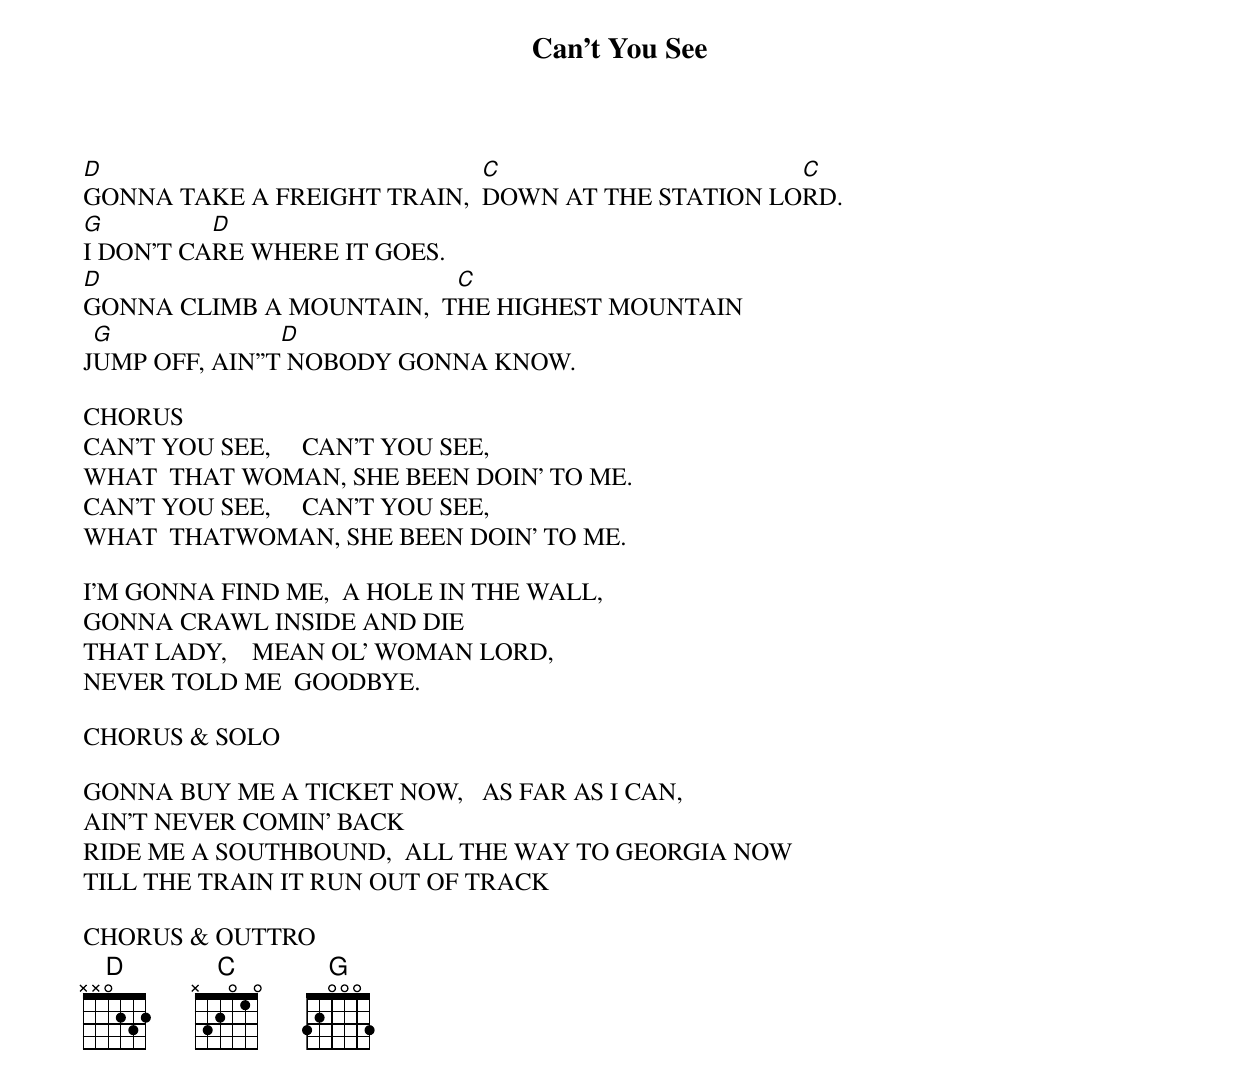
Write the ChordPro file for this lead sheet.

{title:Can’t You See}



[D]GONNA TAKE A FREIGHT TRAIN,  [C]DOWN AT THE STATION LO[C]RD.
[G]I DON'T CA[D]RE WHERE IT GOES.
[D]GONNA CLIMB A MOUNTAIN,  T[C]HE HIGHEST MOUNTAIN
J[G]UMP OFF, AIN”T[D] NOBODY GONNA KNOW.

CHORUS
CAN'T YOU SEE,     CAN'T YOU SEE,
WHAT  THAT WOMAN, SHE BEEN DOIN' TO ME.
CAN'T YOU SEE,     CAN'T YOU SEE,
WHAT  THATWOMAN, SHE BEEN DOIN' TO ME.

I'M GONNA FIND ME,  A HOLE IN THE WALL,
GONNA CRAWL INSIDE AND DIE
THAT LADY,    MEAN OL' WOMAN LORD,
NEVER TOLD ME  GOODBYE.

CHORUS & SOLO

GONNA BUY ME A TICKET NOW,   AS FAR AS I CAN,
AIN'T NEVER COMIN' BACK
RIDE ME A SOUTHBOUND,  ALL THE WAY TO GEORGIA NOW
TILL THE TRAIN IT RUN OUT OF TRACK

CHORUS & OUTTRO
